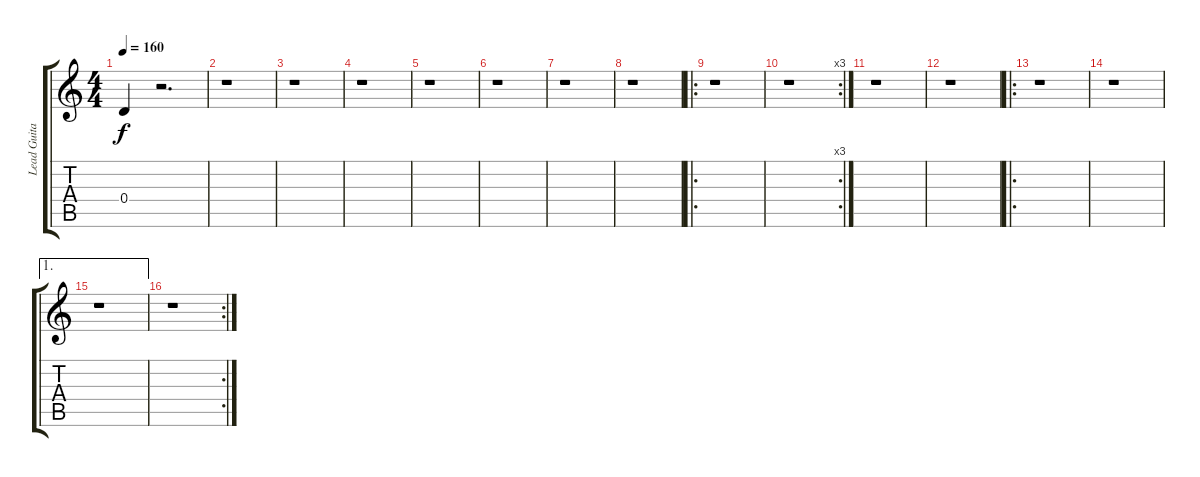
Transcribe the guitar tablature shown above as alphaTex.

\track ("Lead Guitar" "Lead Guita") {instrument distortionguitar}
\staff {score tabs}
\tuning (E4 B3 G3 D3 A2 E2) {hide}
\ts (4 4)
\tempo 160
\clef g2
\ks c
0.4{t}.4{dy f} r.2{d} |
r.1 |
r.1 |
r.1 |
r.1 |
r.1 |
r.1 |
r.1 |
\ro
r.1 |
\rc 3
r.1 |
r.1 |
r.1 |
\ro
r.1 |
r.1 |
\ae 1
r.1 |
\rc 2
r.1
